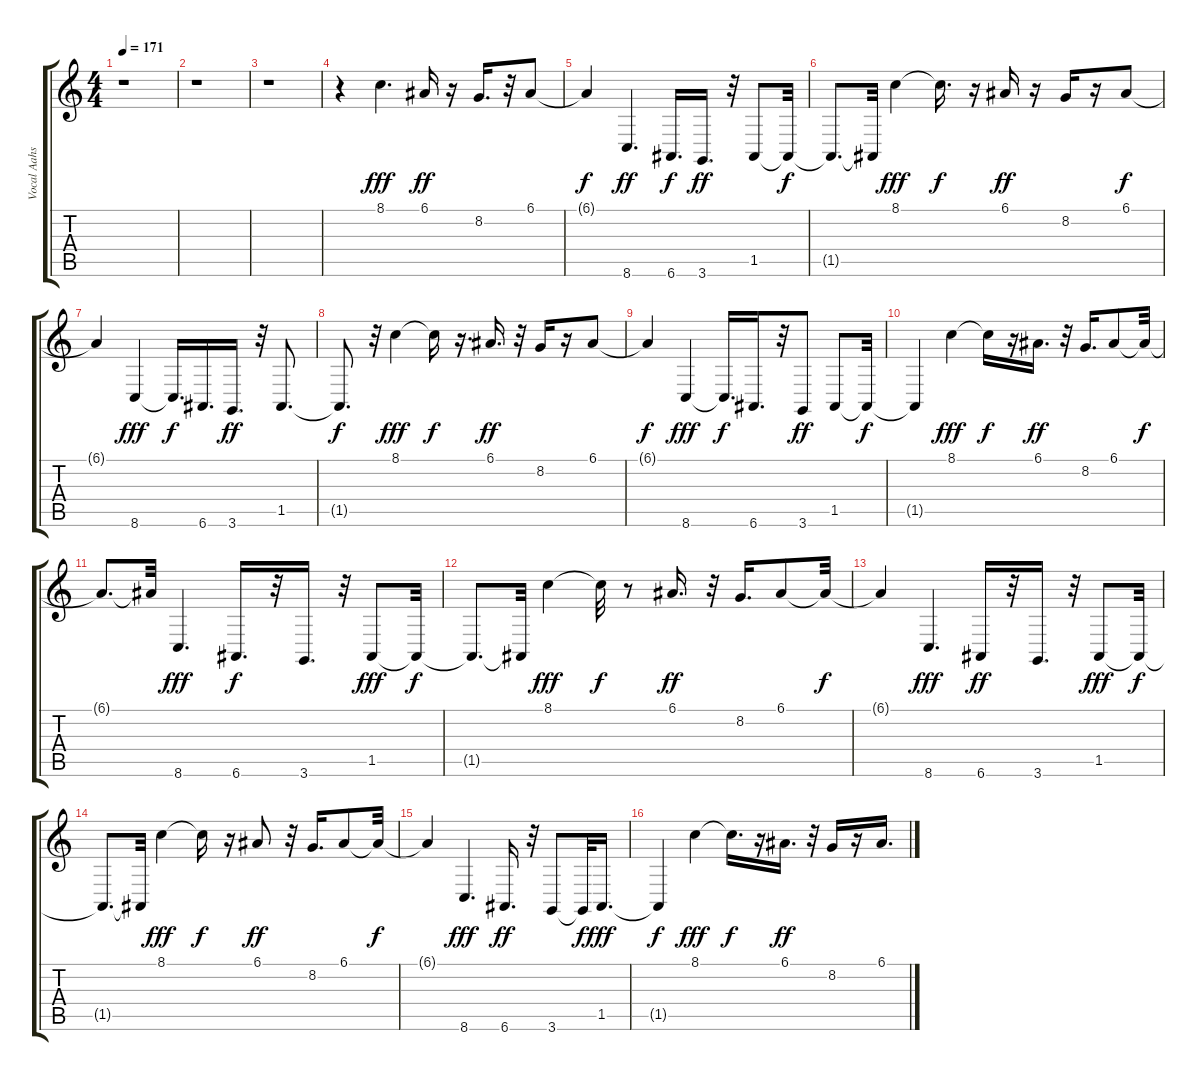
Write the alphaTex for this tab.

\track ("Vocal Aahs" "Vocal Aahs") {instrument choiraahs}
\staff {score tabs}
\tuning (E4 B3 G3 D3 A2 E2) {hide}
\ts (4 4)
\tempo 171
\clef g2
\ks c
r.1{dy ff} |
r.1 |
r.1 |
r.4 8.1.4{d dy fff} 6.1.16{dy ff} r.16 8.2.16{d} r.32 6.1.8 |
6.1{t}.4{dy f} 8.6.4{d dy ff} 6.6.16{d dy f} 3.6.16{d dy ff} r.32 1.5.8 1.5{t}.32{dy f} |
1.5{t}.8{d} 1.5{t}.32 8.1.4{dy fff} 8.1{t}.16{d dy f} r.16 6.1.16{dy ff} r.16 8.2.16 r.16 6.1.8{dy f} |
6.1{t}.4 8.6.4{dy fff} 8.6{t}.16{d dy f} 6.6.16{d} 3.6.16{d dy ff} r.32 1.5.8{d} |
1.5{t}.8{d dy f} r.32 8.1.4{dy fff} 8.1{t}.16{dy f} r.16{d} 6.1.16{d dy ff} r.32 8.2.16 r.16 6.1.8 |
6.1{t}.4{dy f} 8.6.4{dy fff} 8.6{t}.16{d dy f} 6.6.16{d} r.32 3.6.8{dy ff} 1.5.8 1.5{t}.32{dy f} |
1.5{t}.4 8.1.4{dy fff} 8.1{t}.16{dy f} r.16 6.1.16{d dy ff} r.32 8.2.16{d} 6.1.8 6.1{t}.32{dy f} |
6.1{t}.8{d} 6.1{t}.32 8.6.4{d dy fff} 6.6.16{d dy f} r.32 3.6.16{d} r.32 1.5.8{dy fff} 1.5{t}.32{dy f} |
1.5{t}.8{d} 1.5{t}.32 8.1.4{dy fff} 8.1{t}.32{dy f} r.8 6.1.16{d dy ff} r.32 8.2.16{d} 6.1.8 6.1{t}.32{dy f} |
6.1{t}.4 8.6.4{d dy fff} 6.6.16{dy ff} r.32 3.6.16{d} r.32 1.5.8{dy fff} 1.5{t}.32{dy f} |
1.5{t}.8{d} 1.5{t}.32 8.1.4{dy fff} 8.1{t}.16{dy f} r.16 6.1.8{dy ff} r.32 8.2.16{d} 6.1.8 6.1{t}.32{dy f} |
6.1{t}.4 8.6.4{d dy fff} 6.6.16{d dy ff} r.32 3.6.8 3.6{t}.32{dy f} 1.5.16{d dy fff} |
1.5{t}.4{dy f} 8.1.4{dy fff} 8.1{t}.16{d dy f} r.16 6.1.16{d dy ff} r.32 8.2.16 r.16 6.1.16{d}
